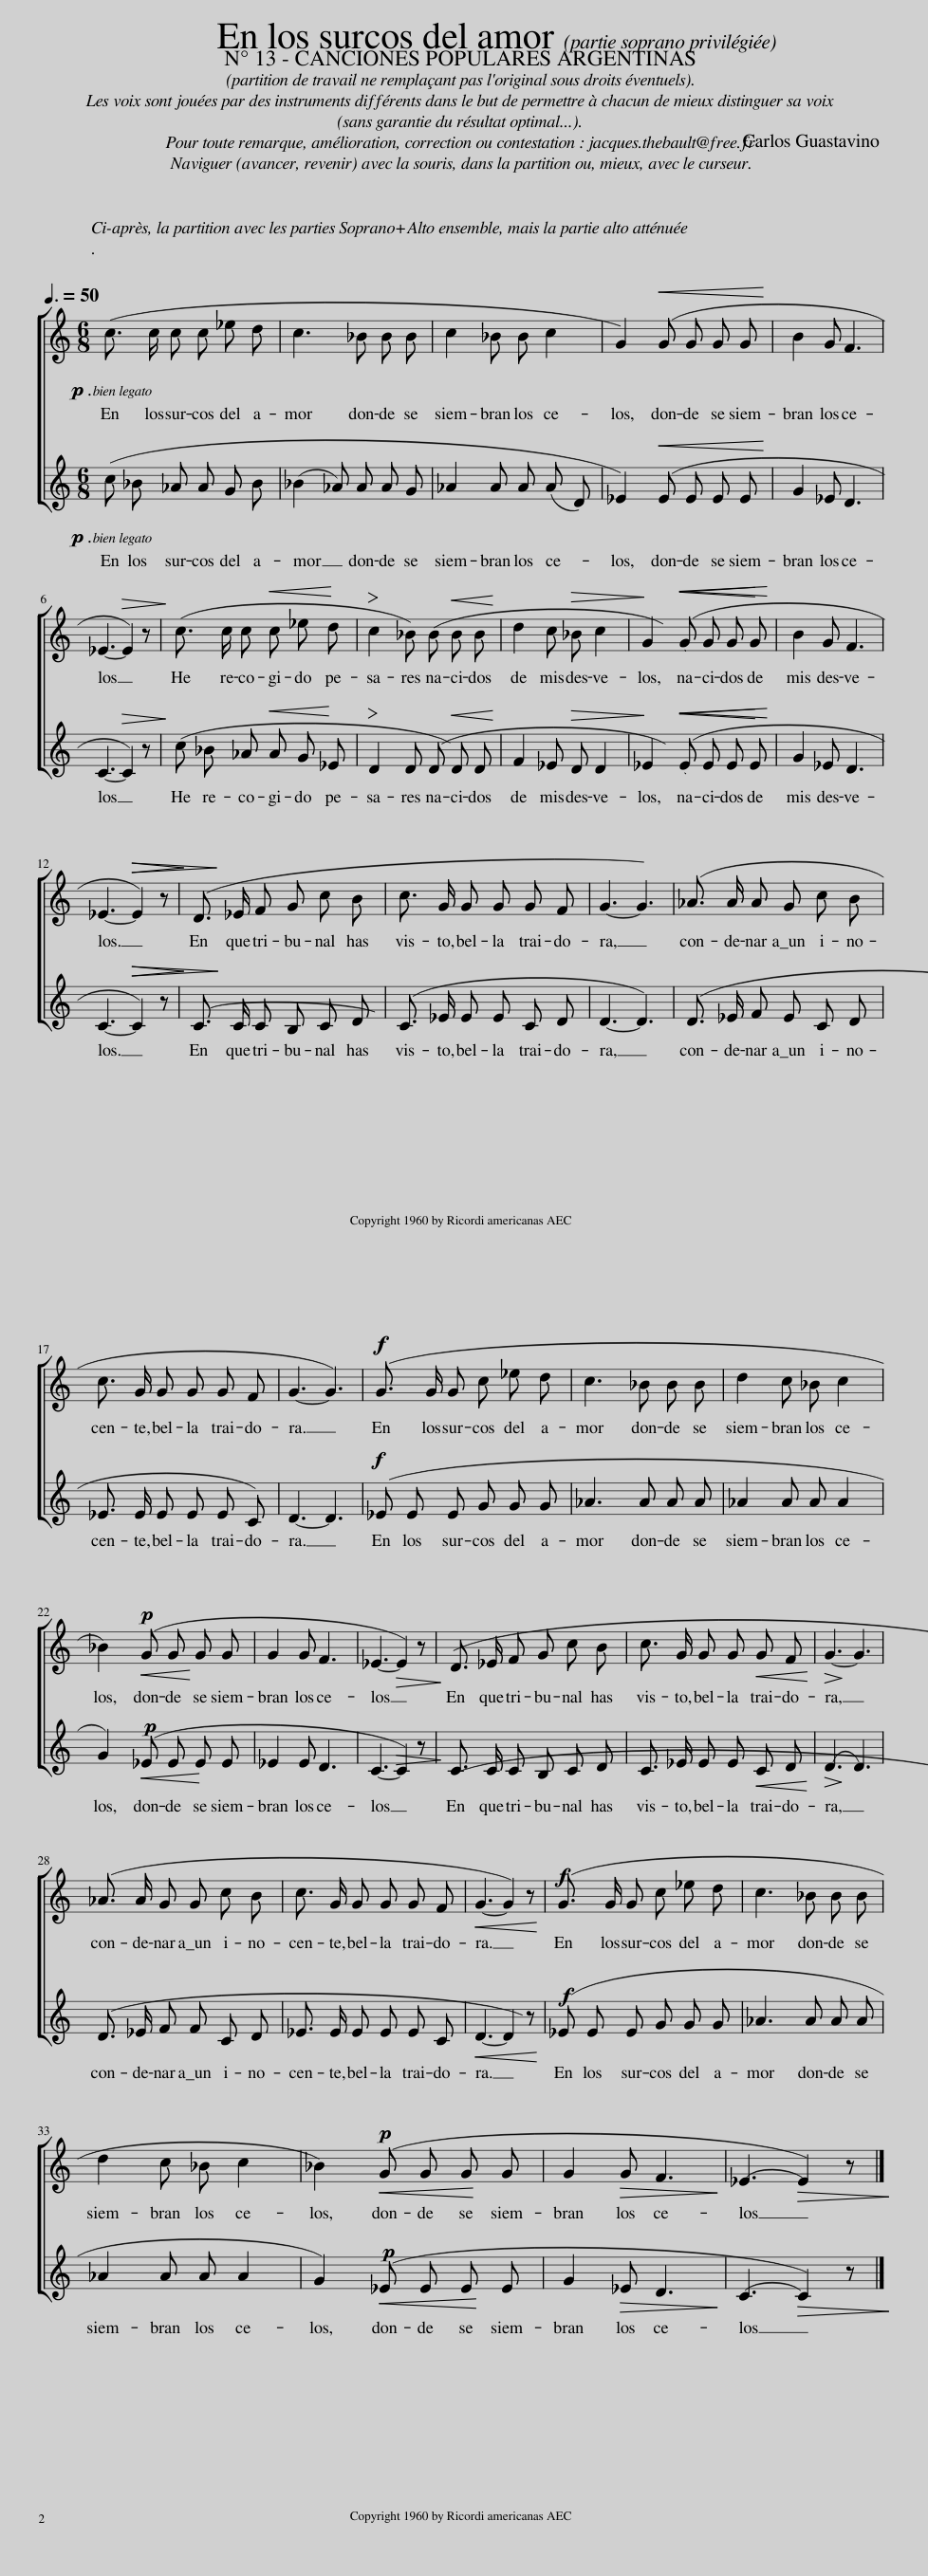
X:1
%%score [ 1 2 ]
L:1/8
Q:3/8=50
M:6/8
I:linebreak $
K:C
V:1 treble
V:2 treble
V:1
!p! (c3/2 c/ c c _e d | c3 _B B B | c2 _B B c2 | G2)!<(! (G G G G!<)! | B2 G F3 |$ %5
 _E3-!>(! E2) z!>)! | (c3/2 c/ c!<(! c _e d!<)! |!>(! c2 _B) (B!<(! B B!>)!!<)! | d2 c!>(! _B c2)!>)! | G2!<(!!<(! (G G G G!<)!!<)! | %10
 B2 G F3 |$ _E3-!>(!!>(! E2) z!>)!!>)! | (D3/2 _E/ F G c B | c3/2 G/ G G G F | G3- G3) | %15
 (_A3/2 A/ A G c B |$ c3/2 G/ G G G F | G3- G3) | (G3/2 G/ G c _e d | c3 _B B B | %20
 d2 c _B c2 |$ _B2)!p!!<(! (G G G G!<)! | G2 G F3 | _E3-!>(! E2) z!>)! | (D3/2 _E/) F G c B | %25
 c3/2 G/ G G!<(! G F!<)! |!>(! G3- G3!>)! |$ (_A3/2 A/ G G c B | c3/2 G/ G G G F |!<(! G3- G2) z!<)! | %30
!f! (G3/2 G/ G c _e d | c3 _B B B |$ d2 c _B c2 | _B2)!p!!<(! (G G G G!<)! | G2!>(! G F3!>)! | %35
!pp! _E3-!>(! E2) z!>)! |] %36
V:2
!p! (c _B _A A G B | (_B2 _A) A A G | _A2 A A (A D) | _E2)!<(! (E E E E!<)! | G2 _E D3 |$ %5
 C3-!>(! C2) z!>)! | (c _B _A)!<(! A G _E!<)! |!>(! D2 D (D!<(! D D!>)!!<)! | F2 _E!>(! D D2)!>)! | _E2!<(!!<(! (E E E E!<)!!<)! | %10
 G2 _E D3 |$ C3-!>(!!>(! C2) z!>)!!>)! | (C3/2 C/ C B,) C D | (C3/2 _E/ E E C D | D3- D3) | %15
 (D3/2 _E/ F E C D |$ _E3/2 E/ E E E C) | D3- D3 | (_E E E G G G | _A3 A A A | %20
 _A2 A A A2 |$ G2)!p!!<(! (_E E E E!<)! | _E2 E D3 | C3-!>(! C2) z!>)! |!p! (C3/2 C/ C B,) C D | %25
 C3/2 _E/ E E!<(! C D!<)! |!>(! D3- D3!>)! |$ (D3/2 _E/ F F C D | _E3/2 E/ E E E C) |!<(! D3- D2 z!<)! | %30
!f! (_E E E G G G | _A3 A A A |$ _A2 A A A2 | G2)!p!!<(! (_E E E E!<)! | G2!>(! _E D3!>)! | %35
!pp! C3-!>(! C2) z!>)! |] %36
